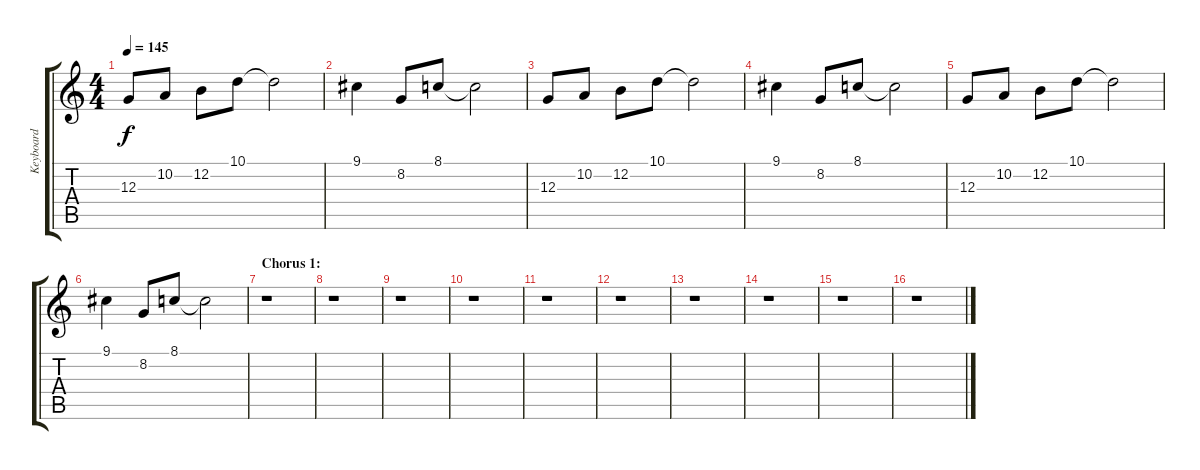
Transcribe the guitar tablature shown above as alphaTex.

\track ("Keyboard" "Keyboard") {instrument drawbarorgan}
\staff {score tabs}
\tuning (E4 B3 G3 D3 A2 E2) {hide}
\ts (4 4)
\tempo 145
\clef g2
\ks c
12.3.8{dy f} 10.2.8 12.2.8 10.1.8 10.1{t}.2 |
9.1.4 8.2.8 8.1.8 8.1{t}.2 |
12.3.8 10.2.8 12.2.8 10.1.8 10.1{t}.2 |
9.1.4 8.2.8 8.1.8 8.1{t}.2 |
12.3.8 10.2.8 12.2.8 10.1.8 10.1{t}.2 |
9.1.4 8.2.8 8.1.8 8.1{t}.2 |
\section ("" "Chorus 1:")
r.1 |
r.1 |
r.1 |
r.1 |
r.1 |
r.1 |
r.1 |
r.1 |
r.1 |
r.1
